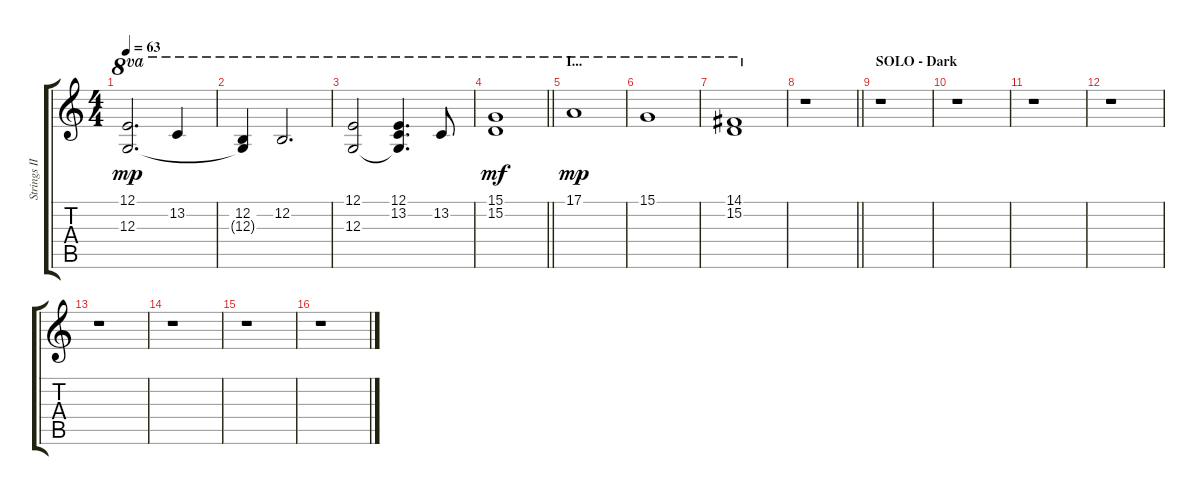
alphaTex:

\track ("Strings II (NY Orchestra)" "Strings II") {instrument stringensemble1}
\staff {score tabs}
\tuning (E4 B3 G3 D3 A2 E2) {hide}
\ts (4 4)
\tempo 63
\clef g2
\ks c
(12.1 12.3).2{d ot 8va dy mp} 13.2.4{ot 8va} |
(12.2 12.3{t}).4{ot 8va} 12.2.2{d ot 8va} |
(12.1 12.3).2{ot 8va} (12.1 13.2 12.3{t}).4{d ot 8va} 13.2.8{ot 8va} |
\barLineRight lightlight
(15.1 15.2).1{ot 8va dy mf} |
\section ("" "I...")
17.1.1{ot 8va dy mp} |
15.1.1{ot 8va} |
(14.1 15.2).1{ot 8va} |
\barLineRight lightlight
r.1 |
\section ("" "SOLO - Dark")
r.1 |
r.1 |
r.1 |
r.1 |
r.1 |
r.1 |
r.1 |
r.1
